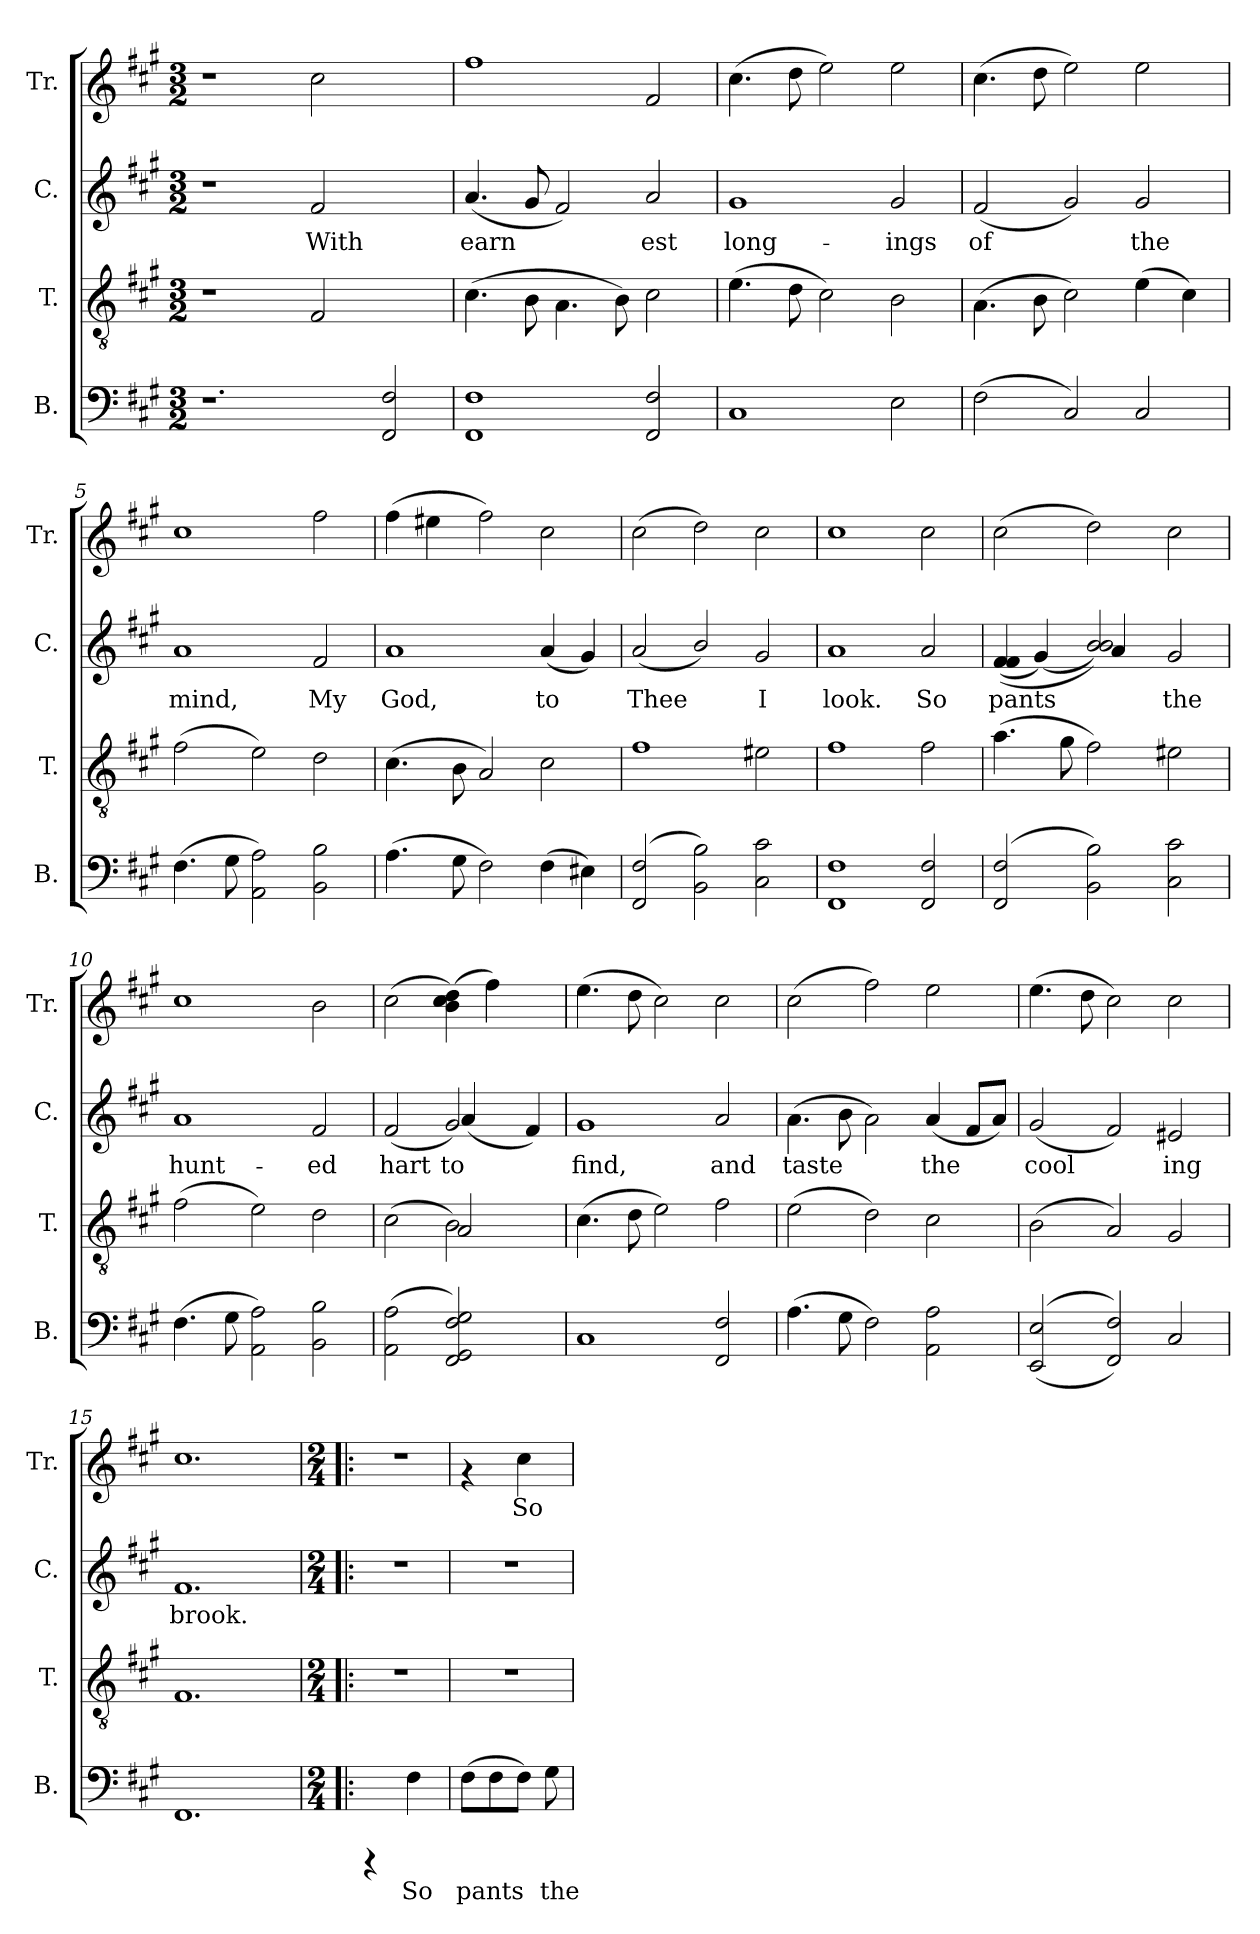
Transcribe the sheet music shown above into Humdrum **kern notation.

**kern	**text	**kern	**text	**kern	**text	**kern	**text
*part4	*part4	*part3	*part3	*part2	*part2	*part1	*part1
*staff4	*staff4	*staff3	*staff3	*staff2	*staff2	*staff1	*staff1
*I"B.	*	*I"T.	*	*I"C.	*	*I"Tr.	*
*I'B.	*	*I'T.	*	*I'C.	*	*I'Tr.	*
!!LO:PB:g=z
*stria5	*	*stria5	*	*stria5	*	*stria5	*
*clefF4	*	*clefGv2	*	*clefG2	*	*clefG2	*
*k[f#c#g#]	*	*k[f#c#g#]	*	*k[f#c#g#]	*	*k[f#c#g#]	*
*A:	*	*A:	*	*A:	*	*A:	*
*M3/2	*	*M3/2	*	*M3/2	*	*M3/2	*
=1	=1	=1	=1	=1	=1	=1	=1
1.r	.	1r	.	1r	.	1r	.
!	!	!	!LO:LY:b:cj	!	!LO:LY:b:cj	!	!LO:LY:b:rj
.	.	2F#/	.	2f#/	With	2cc#\	.
!	!LO:LY:b:cj	!	!	!	!	!	!
2F#/ 2FF#/	.	2ryy	.	2ryy	.	2ryy	.
=2	=2	=2	=2	=2	=2	=2	=2
!	!LO:LY:b:cj	!	!LO:LY:b:cj	!	!LO:LY:b:cj	!	!LO:LY:b:rj
1F# 1FF#	.	(>4.c#\	.	(<4.a/	earn-	1ff#	.
!	!	!	!LO:LY:b:cj	!	!LO:LY:b:cj	!	!
.	.	8B\	.	8g#/	--	.	.
!	!	!	!LO:LY:b:cj	!	!LO:LY:b:cj	!	!
.	.	4.A\	.	2f#/)	--	.	.
!	!	!	!LO:LY:b:cj	!	!	!	!
.	.	8B\)	.	.	.	.	.
!	!LO:LY:b:cj	!	!LO:LY:b:cj	!	!LO:LY:b:cj	!	!LO:LY:b:rj
2F#/ 2FF#/	.	2c#\	.	2a/	-est	2f#/	.
=3	=3	=3	=3	=3	=3	=3	=3
!	!LO:LY:b:cj	!	!LO:LY:b:cj	!	!LO:LY:b:cj	!	!LO:LY:b:rj
1C#	.	(>4.e\	.	1g#	long-	(>4.cc#\	.
!	!	!	!LO:LY:b:cj	!	!	!	!LO:LY:b:rj
.	.	8d\	.	.	.	8dd\	.
!	!	!	!LO:LY:b:cj	!	!	!	!LO:LY:b:rj
.	.	2c#\)	.	.	.	2ee\)	.
!	!LO:LY:b:cj	!	!LO:LY:b:cj	!	!LO:LY:b:cj	!	!LO:LY:b:rj
2E\	.	2B\	.	2g#/	-ings	2ee\	.
=4	=4	=4	=4	=4	=4	=4	=4
!	!LO:LY:b:cj	!	!LO:LY:b:cj	!	!LO:LY:b:cj	!	!LO:LY:b:rj
(>2F#\	.	(>4.A\	.	(<2f#/	of	(>4.cc#\	.
!	!	!	!LO:LY:b:cj	!	!	!	!LO:LY:b:rj
.	.	8B\	.	.	.	8dd\	.
!	!LO:LY:b:cj	!	!LO:LY:b:cj	!	!LO:LY:b:cj	!	!LO:LY:b:rj
2C#/)	.	2c#\)	.	2g#/)	.	2ee\)	.
!	!LO:LY:b:cj	!	!LO:LY:b:cj	!	!LO:LY:b:cj	!	!LO:LY:b:rj
2C#/	.	(>4e\	.	2g#/	the	2ee\	.
!	!	!	!LO:LY:b:cj	!	!	!	!
.	.	4c#\)	.	.	.	.	.
=5	=5	=5	=5	=5	=5	=5	=5
!	!LO:LY:b:cj	!	!LO:LY:b:cj	!	!LO:LY:b:cj	!	!LO:LY:b:rj
(>4.F#\	.	(>2f#\	.	1a	mind,	1cc#>	.
!	!LO:LY:b:cj	!	!	!	!	!	!
8G#\	.	.	.	.	.	.	.
!	!LO:LY:b:cj	!	!LO:LY:b:cj	!	!	!	!
2A\ 2AA\)	.	2e\)	.	.	.	.	.
!	!LO:LY:b:cj	!	!LO:LY:b:cj	!	!LO:LY:b:cj	!	!LO:LY:b:rj
2B\ 2BB\	.	2d\	.	2f#/	My	2ff#\	.
=6	=6	=6	=6	=6	=6	=6	=6
!	!LO:LY:b:cj	!	!LO:LY:b:cj	!	!LO:LY:b:cj	!	!LO:LY:b:rj
(>4.A\	.	(>4.c#\	.	1a	God,	(>4ff#\	.
!	!	!	!	!	!	!	!LO:LY:b:rj
.	.	.	.	.	.	4ee#X\	.
!	!LO:LY:b:cj	!	!LO:LY:b:cj	!	!	!	!
8G#\	.	8B\	.	.	.	.	.
!	!LO:LY:b:cj	!	!LO:LY:b:cj	!	!	!	!LO:LY:b:rj
2F#\)	.	2A/)	.	.	.	2ff#\)	.
!	!LO:LY:b:cj	!	!LO:LY:b:cj	!	!LO:LY:b:cj	!	!LO:LY:b:rj
(>4F#\	.	2c#\	.	(<4a/	to	2cc#\	.
!	!LO:LY:b:cj	!	!	!	!LO:LY:b:cj	!	!
4E#X\)	.	.	.	4g#/)	.	.	.
=7	=7	=7	=7	=7	=7	=7	=7
!	!LO:LY:b:cj	!	!LO:LY:b:cj	!	!LO:LY:b:cj	!	!LO:LY:b:rj
(>2F#/ 2FF#/	.	1f#	.	(<2a/	Thee	(>2cc#\	.
!	!LO:LY:b:cj	!	!	!	!LO:LY:b:cj	!	!LO:LY:b:rj
2BB\ 2B\)	.	.	.	2b/)	.	2dd\)	.
!	!LO:LY:b:cj	!	!LO:LY:b:cj	!	!LO:LY:b:cj	!	!LO:LY:b:rj
2C#\ 2c#\	.	2e#X\	.	2g#/	I	2cc#\	.
=8	=8	=8	=8	=8	=8	=8	=8
!	!LO:LY:b:cj	!	!LO:LY:b:cj	!	!LO:LY:b:cj	!	!LO:LY:b:rj
1F# 1FF#	.	1f#	.	1a	look.	1cc#	.
!	!LO:LY:b:cj	!	!LO:LY:b:cj	!	!LO:LY:b:cj	!	!LO:LY:b:rj
2F#/ 2FF#/	.	2f#\	.	2a/	So	2cc#\	.
=9	=9	=9	=9	=9	=9	=9	=9
!	!LO:LY:b:cj	!	!LO:LY:b:cj	!	!LO:LY:b:cj	!	!LO:LY:b:rj
*	*	*	*	*^	*	*	*
(>2F#/ 2FF#/	.	(>4.a\	.	(<(>4f#/ 4f#/	2ryy	pants	(>2cc#\	.
!	!	!	!	!	!	!LO:LY:b:cj	!	!
.	.	.	.	(>4g#>/)	.	.	.	.
!	!	!	!LO:LY:b:cj	!	!	!	!	!
.	.	8g#\	.	.	.	.	.	.
!	!LO:LY:b:cj	!	!LO:LY:b:cj	!	!	!LO:LY:b:cj	!	!LO:LY:b:rj
2B\ 2BB\)	.	2f#\)	.	2b/ 2b/))	4a/	.	2dd\)	.
.	.	.	.	.	2.ryy	.	.	.
!	!LO:LY:b:cj	!	!LO:LY:b:cj	!	!	!LO:LY:b:cj	!	!LO:LY:b:rj
2c#\ 2C#\	.	2e#X\	.	2g#/	.	the	2cc#\	.
*	*	*	*	*v	*v	*	*	*
=10	=10	=10	=10	=10	=10	=10	=10
!	!LO:LY:b:cj	!	!LO:LY:b:cj	!	!LO:LY:b:cj	!	!LO:LY:b:rj
(>4.F#\	.	(>2f#\	.	1a	hunt-	1cc#	.
!	!LO:LY:b:cj	!	!	!	!	!	!
8G#\	.	.	.	.	.	.	.
!	!LO:LY:b:cj	!	!LO:LY:b:cj	!	!	!	!
2A\ 2AA\)	.	2e\)	.	.	.	.	.
!	!LO:LY:b:cj	!	!LO:LY:b:cj	!	!LO:LY:b:cj	!	!LO:LY:b:rj
2B\ 2BB\	.	2d\	.	2f#/	-ed	2b\	.
=11	=11	=11	=11	=11	=11	=11	=11
!	!LO:LY:b:cj	!	!LO:LY:b:cj	!	!LO:LY:b:cj	!	!LO:LY:b:rj
*	*	*^	*	*^	*	*	*
(>2AA\ 2A\	.	(>2c#\	2ryy	.	(<2f#/	2ryy	hart	(>2cc#\	.
!	!LO:LY:b:cj	!	!	!LO:LY:b:cj	!	!	!LO:LY:b:cj	!	!LO:LY:b:rj
2G#/ 2GG#/ 2FF#/ 2F#/)	.	2B\)	2A/	.	2g#/)	(<4a/	to	(>4dd\ 4b\ 4cc#\)	.
!	!	!	!	!	!	!	!	!	!LO:LY:b:rj
.	.	.	.	.	.	2ryy	.	4ff#\)	.
!	!	!	!	!	!	!	!LO:LY:b:cj	!	!
4ryy	.	4ryy	4ryy	.	4f#/)	.	.	4ryy	.
*	*	*	*	*	*v	*v	*	*	*
=12	=12	=12	=12	=12	=12	=12	=12	=12
!	!LO:LY:b:cj	!	!	!LO:LY:b:cj	!	!LO:LY:b:cj	!	!LO:LY:b:rj
*	*	*v	*v	*	*	*	*	*
1C#	.	(>4.c#\	.	1g#	find,	(>4.ee\	.
!	!	!	!LO:LY:b:cj	!	!	!	!LO:LY:b:rj
.	.	8d\	.	.	.	8dd\	.
!	!	!	!LO:LY:b:cj	!	!	!	!LO:LY:b:rj
.	.	2e\)	.	.	.	2cc#\)	.
!	!LO:LY:b:cj	!	!LO:LY:b:cj	!	!LO:LY:b:cj	!	!LO:LY:b:rj
2F#/ 2FF#/	.	2f#\	.	2a/	and	2cc#\	.
=13	=13	=13	=13	=13	=13	=13	=13
!	!LO:LY:b:cj	!	!LO:LY:b:cj	!	!LO:LY:b:cj	!	!LO:LY:b:rj
(>4.A\	.	(>2e\	.	(>4.a\	taste	(>2cc#\	.
!	!LO:LY:b:cj	!	!	!	!LO:LY:b:cj	!	!
8G#\	.	.	.	8b\	.	.	.
!	!LO:LY:b:cj	!	!LO:LY:b:cj	!	!LO:LY:b:cj	!	!LO:LY:b:rj
2F#\)	.	2d\)	.	2a\)	.	2ff#\)	.
!	!LO:LY:b:cj	!	!LO:LY:b:cj	!	!LO:LY:b:cj	!	!LO:LY:b:rj
2AA\ 2A\	.	2c#\	.	(<4a/	the	2ee\	.
!	!	!	!	!	!LO:LY:b:cj	!	!
.	.	.	.	8f#/L	.	.	.
!	!	!	!	!	!LO:LY:b:cj	!	!
.	.	.	.	8a/J)	.	.	.
!!LO:LB:g=z
=14	=14	=14	=14	=14	=14	=14	=14
!	!LO:LY:b:cj	!	!LO:LY:b:cj	!	!LO:LY:b:cj	!	!LO:LY:b:rj
(>(<2E/ 2EE/	.	(<2B\	.	(<2g#/	cool-	(>4.ee\	.
!	!	!	!	!	!	!	!LO:LY:b:rj
.	.	.	.	.	.	8dd\	.
!	!LO:LY:b:cj	!	!LO:LY:b:cj	!	!LO:LY:b:cj	!	!LO:LY:b:rj
2F#/ 2FF#/))	.	2A/)	.	2f#/)	--	2cc#\)	.
!	!LO:LY:b:cj	!	!LO:LY:b:cj	!	!LO:LY:b:cj	!	!LO:LY:b:rj
2C#/	.	2G#/	.	2e#X/	-ing	2cc#\	.
=15	=15	=15	=15	=15	=15	=15	=15
!	!LO:LY:b:cj	!	!LO:LY:b:cj	!	!LO:LY:b:cj	!	!LO:LY:b:rj
1.FF#	.	1.F#	.	1.f#	brook.	1.cc#	.
=16!|:	=16!|:	=16!|:	=16!|:	=16!|:	=16!|:	=16!|:	=16!|:
*M2/4	*	*M2/4	*	*M2/4	*	*M2/4	*
4rCCC	.	2r	.	2r	.	2r	.
!	!LO:LY:b:cj	!	!	!	!	!	!
4F#\	So	.	.	.	.	.	.
=17	=17	=17	=17	=17	=17	=17	=17
!	!LO:LY:b:cj	!	!	!	!	!	!
(>8F#\L	pants	2r	.	2r	.	4rf	.
!	!LO:LY:b:cj	!	!	!	!	!	!
8F#\	.	.	.	.	.	.	.
!	!LO:LY:b:cj	!	!	!	!	!	!LO:LY:b:rj
8F#\J)	.	.	.	.	.	4cc#\	So
!	!LO:LY:b:cj	!	!	!	!	!	!
8G#\	the	.	.	.	.	.	.
=	=	=	=	=	=	=	=
*-	*-	*-	*-	*-	*-	*-	*-
